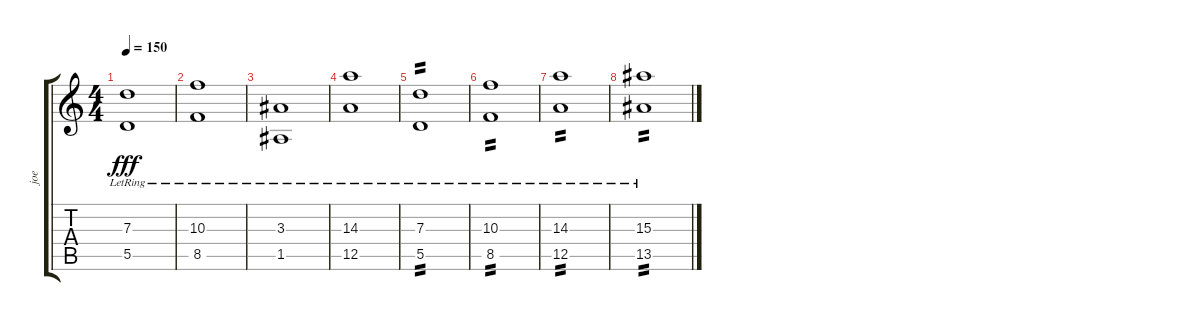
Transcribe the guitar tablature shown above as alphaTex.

\track ("joe" "joe") {instrument overdrivenguitar}
\staff {score tabs}
\tuning (E4 B3 G3 D3 A2 D2) {hide}
\ts (4 4)
\tempo 150
\clef g2
\ks c
(7.3{lr} 5.5{lr}).1{dy fff} |
(10.3{lr} 8.5{lr}).1 |
(3.3{lr} 1.5{lr}).1 |
(14.3{lr} 12.5{lr}).1 |
(7.3{lr} 5.5{lr}).1{tp 2} |
(10.3{lr} 8.5{lr}).1{tp 2} |
(14.3{lr} 12.5{lr}).1{tp 2} |
(15.3{lr} 13.5{lr}).1{tp 2}
